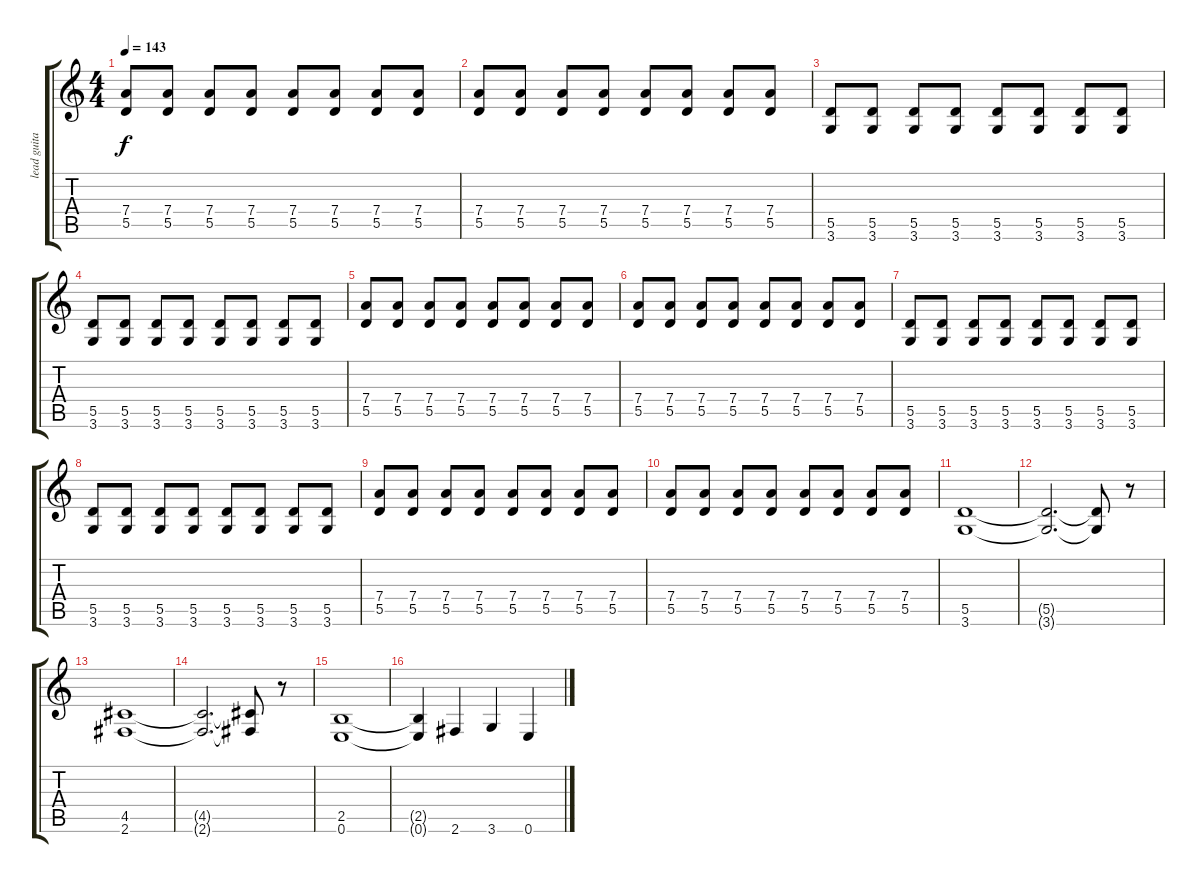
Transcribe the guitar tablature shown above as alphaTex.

\track ("lead guitar" "lead guita") {instrument overdrivenguitar}
\staff {score tabs}
\tuning (E4 B3 G3 D3 A2 E2) {hide}
\ts (4 4)
\tempo 143
\clef g2
\ks c
(7.4 5.5).8{dy f} (7.4 5.5).8 (7.4 5.5).8 (7.4 5.5).8 (7.4 5.5).8 (7.4 5.5).8 (7.4 5.5).8 (7.4 5.5).8 |
(7.4 5.5).8 (7.4 5.5).8 (7.4 5.5).8 (7.4 5.5).8 (7.4 5.5).8 (7.4 5.5).8 (7.4 5.5).8 (7.4 5.5).8 |
(5.5 3.6).8 (5.5 3.6).8 (5.5 3.6).8 (5.5 3.6).8 (5.5 3.6).8 (5.5 3.6).8 (5.5 3.6).8 (5.5 3.6).8 |
(5.5 3.6).8 (5.5 3.6).8 (5.5 3.6).8 (5.5 3.6).8 (5.5 3.6).8 (5.5 3.6).8 (5.5 3.6).8 (5.5 3.6).8 |
(7.4 5.5).8 (7.4 5.5).8 (7.4 5.5).8 (7.4 5.5).8 (7.4 5.5).8 (7.4 5.5).8 (7.4 5.5).8 (7.4 5.5).8 |
(7.4 5.5).8 (7.4 5.5).8 (7.4 5.5).8 (7.4 5.5).8 (7.4 5.5).8 (7.4 5.5).8 (7.4 5.5).8 (7.4 5.5).8 |
(5.5 3.6).8 (5.5 3.6).8 (5.5 3.6).8 (5.5 3.6).8 (5.5 3.6).8 (5.5 3.6).8 (5.5 3.6).8 (5.5 3.6).8 |
(5.5 3.6).8 (5.5 3.6).8 (5.5 3.6).8 (5.5 3.6).8 (5.5 3.6).8 (5.5 3.6).8 (5.5 3.6).8 (5.5 3.6).8 |
(7.4 5.5).8 (7.4 5.5).8 (7.4 5.5).8 (7.4 5.5).8 (7.4 5.5).8 (7.4 5.5).8 (7.4 5.5).8 (7.4 5.5).8 |
(7.4 5.5).8 (7.4 5.5).8 (7.4 5.5).8 (7.4 5.5).8 (7.4 5.5).8 (7.4 5.5).8 (7.4 5.5).8 (7.4 5.5).8 |
(5.5 3.6).1 |
(5.5{t} 3.6{t}).2{d} (5.5{t} 3.6{t}).8 r.8 |
(4.5 2.6).1 |
(4.5{t} 2.6{t}).2{d} (4.5{t} 2.6{t}).8 r.8 |
(2.5 0.6).1 |
(2.5{t} 0.6{t}).4 2.6.4 3.6.4 0.6.4
